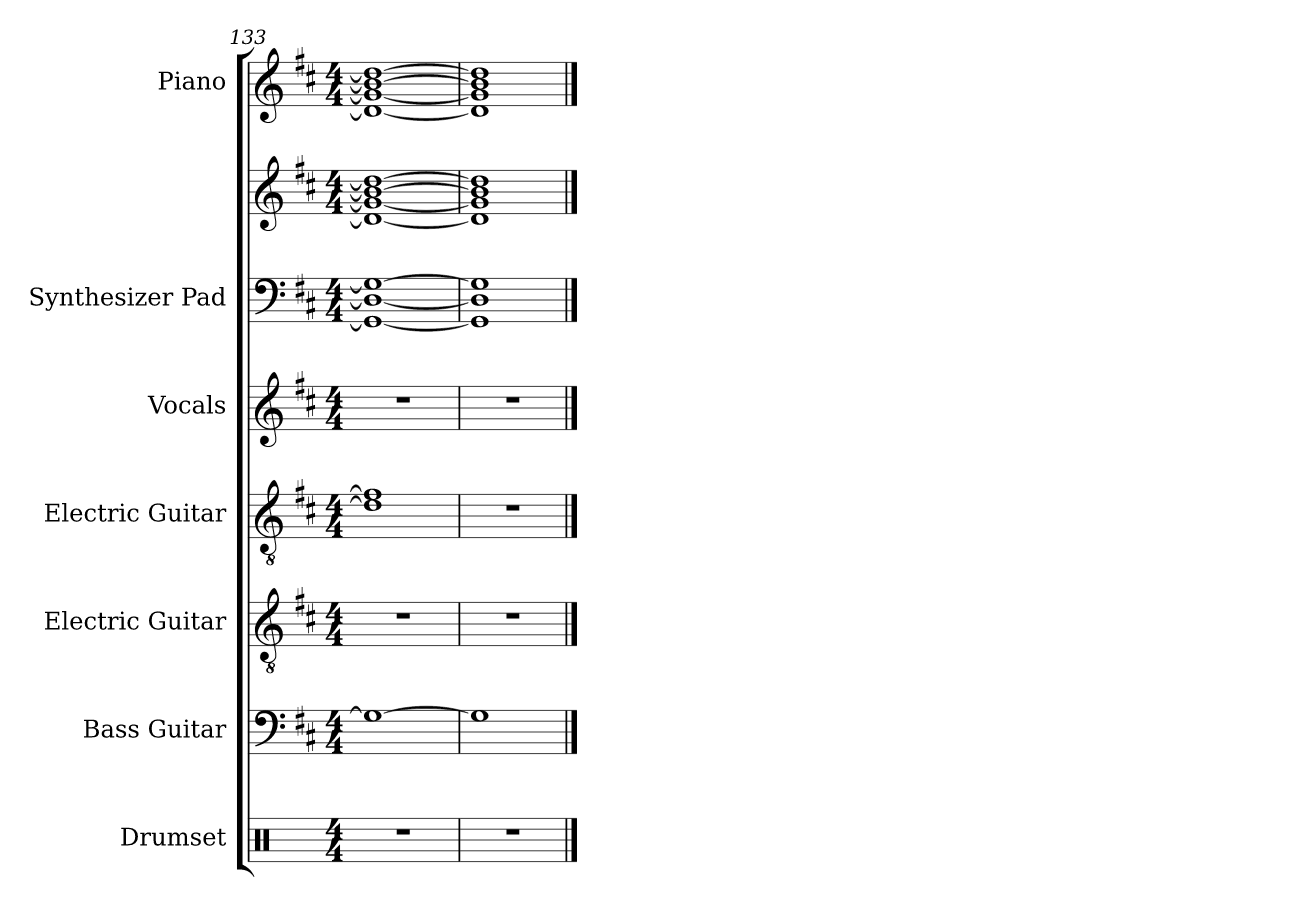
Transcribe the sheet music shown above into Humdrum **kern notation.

**kern	**kern	**kern	**kern	**kern	**kern	**kern	**kern
*part7	*part6	*part5	*part4	*part3	*part2	*part2	*part1
*staff8	*staff7	*staff6	*staff5	*staff4	*staff3	*staff2	*staff1
*I"Drumset	*I"Bass Guitar	*I"Electric Guitar	*I"Electric Guitar	*I"Vocals	*I"Synthesizer Pad	*	*I"Piano
*I'Drs.	*I'B. Guit.	*I'E. Guit.	*I'E. Guit.	*I'Voc.	*I'Syn.	*	*I'Pno.
*clefX	*clefF4	*clefGv2	*clefGv2	*clefG2	*clefF4	*clefG2	*clefG2
*	*ITrd7c12	*	*	*	*	*	*
*k[]	*k[f#c#]	*k[f#c#]	*k[f#c#]	*k[f#c#]	*k[f#c#]	*k[f#c#]	*k[f#c#]
*M4/4	*M4/4	*M4/4	*M4/4	*M4/4	*M4/4	*M4/4	*M4/4
=133	=133	=133	=133	=133	=133	=133	=133
1r	1GG_	1r	1d] 1f#]	1r	1GG_ 1D_ 1G_	1d_ 1g_ 1b_ 1dd_	1d_ 1g_ 1b_ 1dd_
=134	=134	=134	=134	=134	=134	=134	=134
1r	1GG]	1r	1r	1r	1GG] 1D] 1G]	1d] 1g] 1b] 1dd]	1d] 1g] 1b] 1dd]
==	==	==	==	==	==	==	==
*-	*-	*-	*-	*-	*-	*-	*-
